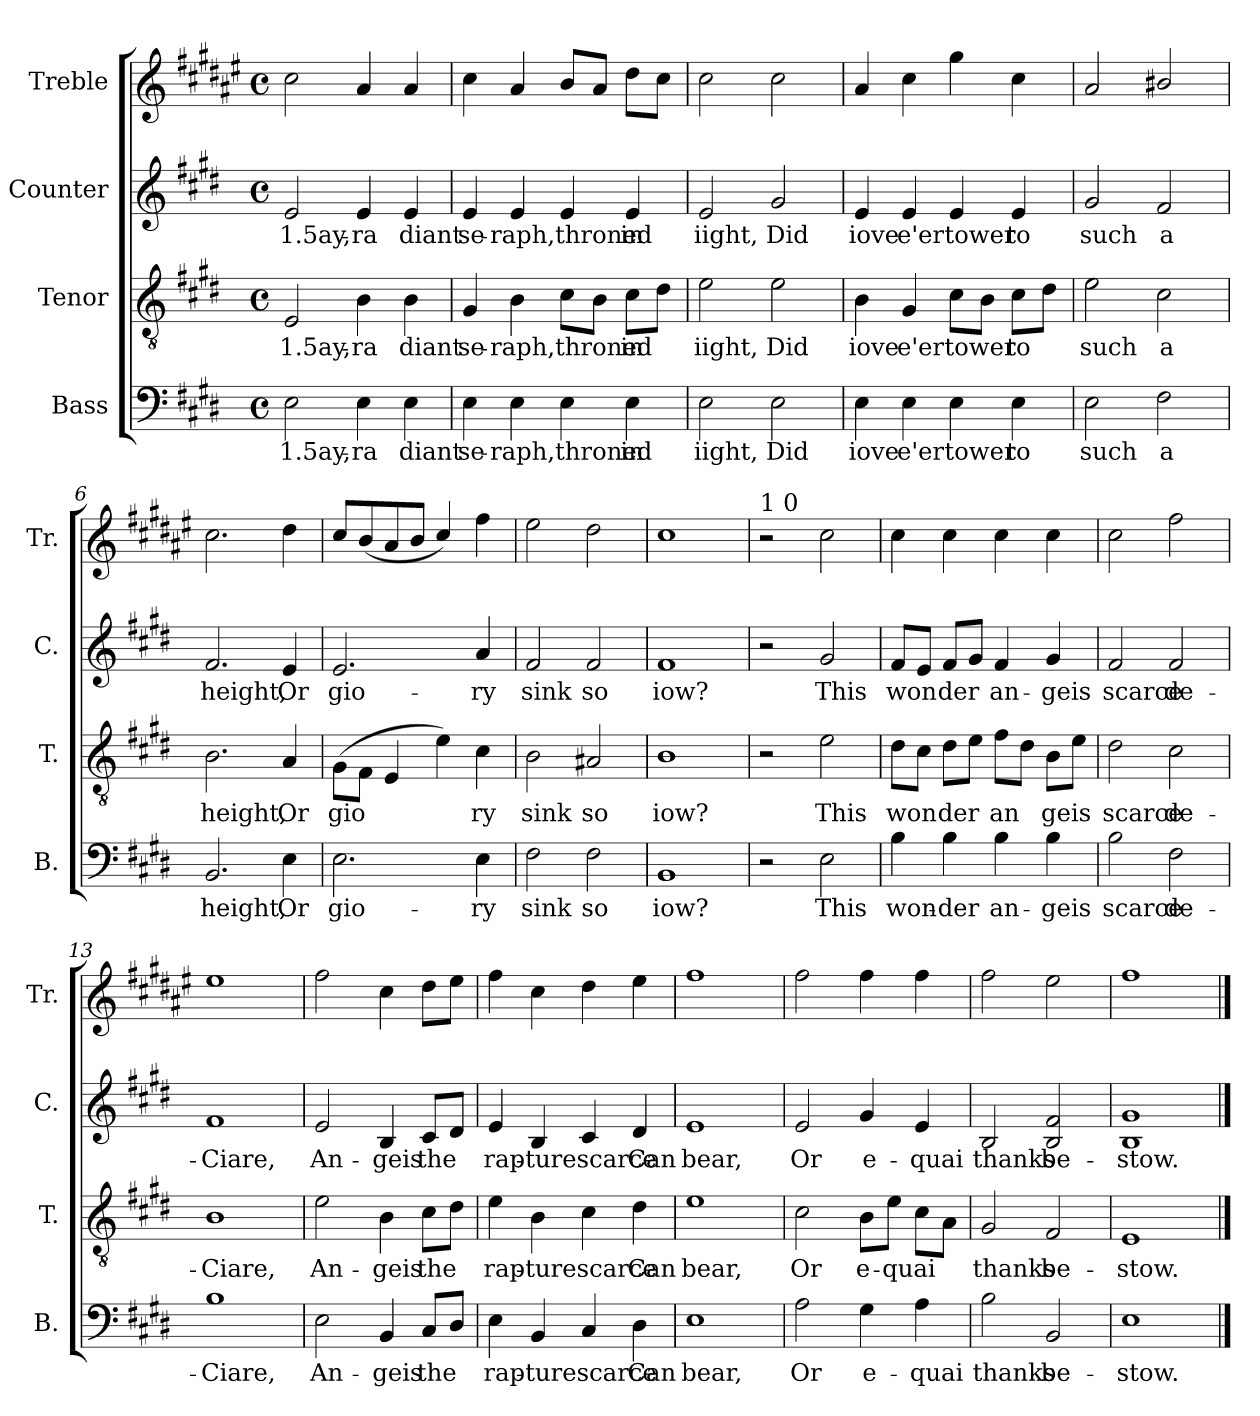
**kern	**text	**kern	**text	**kern	**text	**kern
*part4	*part4	*part3	*part3	*part2	*part2	*part1
*staff4	*staff4	*staff3	*staff3	*staff2	*staff2	*staff1
*I"Bass	*	*I"Tenor	*	*I"Counter	*	*I"Treble
*I'B.	*	*I'T.	*	*I'C.	*	*I'Tr.
!!LO:PB:g=z
*stria5	*	*stria5	*	*stria5	*	*stria5
*clefF4	*	*clefGv2	*	*clefG2	*	*clefG2
*	*	*	*	*	*	*ITrd1c2
*k[f#c#g#d#]	*	*k[f#c#g#d#]	*	*k[f#c#g#d#]	*	*k[f#c#g#d#]
*E:	*	*E:	*	*E:	*	*E:
*M4/4	*	*M4/4	*	*M4/4	*	*M4/4
*met(c)	*	*met(c)	*	*met(c)	*	*met(c)
=1	=1	=1	=1	=1	=1	=1
!	!LO:LY:a:cj	!	!LO:LY:b:cj	!	!LO:LY:b:cj	!
2E\	1.5ay,-	2E/	1.5ay,-	2e/	1.5ay,-	2b\
!	!LO:LY:a:cj	!	!LO:LY:b:cj	!	!LO:LY:b:cj	!
4E\	-ra	4B\	-ra	4e/	-ra	4g#/
!	!LO:LY:a:cj	!	!LO:LY:b:cj	!	!LO:LY:b:cj	!
4E\	diant	4B\	diant	4e/	diant	4g#/
=2	=2	=2	=2	=2	=2	=2
!	!LO:LY:a:cj	!	!LO:LY:b:cj	!	!LO:LY:b:cj	!
4E\	se-	4G#/	se-	4e/	se-	4b\
!	!LO:LY:a:cj	!	!LO:LY:b:cj	!	!LO:LY:b:cj	!
4E\	-raph,throned	4B\	-raph,throned	4e/	-raph,throned	4g#/
!	!LO:LY:a:cj	!	!LO:LY:b:cj	!	!LO:LY:b:cj	!
4E\	.	8c#\L	.	4e/	.	8a/L
!	!	!	!LO:LY:b:cj	!	!	!
.	.	8B\J	.	.	.	8g#/J
!	!LO:LY:a:cj	!	!LO:LY:b:cj	!	!LO:LY:b:cj	!
4E\	in	8c#\L	in	4e/	in	8cc#\L
!	!	!	!LO:LY:b:cj	!	!	!
.	.	8d#\J	.	.	.	8b\J
=3	=3	=3	=3	=3	=3	=3
!	!LO:LY:a:cj	!	!LO:LY:b:cj	!	!LO:LY:b:cj	!
2E\	iight,	2e\	iight,	2e/	iight,	2b\
!	!LO:LY:a:cj	!	!LO:LY:b:cj	!	!LO:LY:b:cj	!
2E\	Did	2e\	Did	2g#/	Did	2b\
=4	=4	=4	=4	=4	=4	=4
!	!LO:LY:a:cj	!	!LO:LY:b:cj	!	!LO:LY:b:cj	!
4E\	iove	4B\	iove	4e/	iove	4g#/
!	!LO:LY:a:cj	!	!LO:LY:b:cj	!	!LO:LY:b:cj	!
4E\	e'er	4G#/	e'er	4e/	e'er	4b\
!	!LO:LY:a:cj	!	!LO:LY:b:cj	!	!LO:LY:b:cj	!
4E\	tower	8c#\L	tower	4e/	tower	4ff#\
!	!	!	!LO:LY:b:cj	!	!	!
.	.	8B\J	.	.	.	.
!	!LO:LY:a:cj	!	!LO:LY:b:cj	!	!LO:LY:b:cj	!
4E\	to	8c#\L	to	4e/	to	4b\
!	!	!	!LO:LY:b:cj	!	!	!
.	.	8d#\J	.	.	.	.
=5	=5	=5	=5	=5	=5	=5
!	!LO:LY:a:cj	!	!LO:LY:b:cj	!	!LO:LY:b:cj	!
2E\	such	2e\	such	2g#/	such	2g#>/
!	!LO:LY:a:cj	!	!LO:LY:b:cj	!	!LO:LY:b:cj	!
2F#\	a	2c#\	a	2f#/	a	2a#X/
=6	=6	=6	=6	=6	=6	=6
!	!LO:LY:a:cj	!	!LO:LY:b:cj	!	!LO:LY:b:cj	!
2.BB/	height,	2.B\	height,	2.f#/	height,	2.b\
!	!LO:LY:a:cj	!	!LO:LY:b:cj	!	!LO:LY:b:cj	!
4E\	Or	4A/	Or	4e/	Or	4cc#\
=7	=7	=7	=7	=7	=7	=7
!	!LO:LY:a:cj	!	!LO:LY:b:cj	!	!LO:LY:b:cj	!
2.E\	gio-	(>8G#\L	gio-	2.e/	gio-	8b/L
!	!	!	!LO:LY:b:cj	!	!	!
.	.	8F#\J	--	.	.	(<8a/
!	!	!	!LO:LY:b:cj	!	!	!
.	.	4E/	--	.	.	8g#/
.	.	.	.	.	.	8a/J
!	!	!	!LO:LY:b:cj	!	!	!
.	.	4e\)	--	.	.	4b/)
!	!LO:LY:a:cj	!	!LO:LY:b:cj	!	!LO:LY:b:cj	!
4E\	-ry	4c#\	-ry	4a/	-ry	4ee\
=8	=8	=8	=8	=8	=8	=8
!	!LO:LY:a:cj	!	!LO:LY:b:cj	!	!LO:LY:b:cj	!
2F#\	sink	2B\	sink	2f#/	sink	2dd#\
!	!LO:LY:a:cj	!	!LO:LY:b:cj	!	!LO:LY:b:cj	!
2F#\	so	2A#X/	so	2f#/	so	2cc#\
=9	=9	=9	=9	=9	=9	=9
!	!LO:LY:a:cj	!	!LO:LY:b:cj	!	!LO:LY:b:cj	!
1BB	iow?	1B	iow?	1f#	iow?	1b
!!LO:LB:g=z
=10	=10	=10	=10	=10	=10	=10
!	!	!	!	!	!	!LO:TX:a:t=1 0
2r	.	2r	.	2r	.	2r
!	!LO:LY:a:cj	!	!LO:LY:b:cj	!	!LO:LY:b:cj	!
2E\	This	2e\	This	2g#/	This	2b\
=11	=11	=11	=11	=11	=11	=11
!	!LO:LY:a:cj	!	!LO:LY:b:cj	!	!LO:LY:b:cj	!
4B\	won-	8d#\L	won-	8f#/L	won-	4b\
!	!	!	!LO:LY:b:cj	!	!LO:LY:b:cj	!
.	.	8c#\J	--	8e/J	--	.
!	!LO:LY:a:cj	!	!LO:LY:b:cj	!	!LO:LY:b:cj	!
4B\	-der	8d#\L	-der	8f#/L	-der	4b\
!	!	!	!LO:LY:b:cj	!	!LO:LY:b:cj	!
.	.	8e\J	.	8g#/J	.	.
!	!LO:LY:a:cj	!	!LO:LY:b:cj	!	!LO:LY:b:cj	!
4B\	an-	8f#\L	an-	4f#/	an-	4b\
!	!	!	!LO:LY:b:cj	!	!	!
.	.	8d#\J	--	.	.	.
!	!LO:LY:a:cj	!	!LO:LY:b:cj	!	!LO:LY:b:cj	!
4B\	-geis	8B\L	-geis	4g#/	-geis	4b\
!	!	!	!LO:LY:b:cj	!	!	!
.	.	8e\J	.	.	.	.
=12	=12	=12	=12	=12	=12	=12
!	!LO:LY:a:cj	!	!LO:LY:b:cj	!	!LO:LY:b:cj	!
2B\	scarce	2d#\	scarce	2f#/	scarce	2b\
!	!LO:LY:a:cj	!	!LO:LY:b:cj	!	!LO:LY:b:cj	!
2F#\	de-	2c#\	de-	2f#/	de-	2ee\
=13	=13	=13	=13	=13	=13	=13
!	!LO:LY:a:cj	!	!LO:LY:b:cj	!	!LO:LY:b:cj	!
1B	-Ciare,	1B	-Ciare,	1f#	-Ciare,	1dd#
=14	=14	=14	=14	=14	=14	=14
!	!LO:LY:a:cj	!	!LO:LY:b:cj	!	!LO:LY:b:cj	!
2E\	An-	2e\	An-	2e/	An-	2ee\
!	!LO:LY:a:cj	!	!LO:LY:b:cj	!	!LO:LY:b:cj	!
4BB/	-geis	4B\	-geis	4B/	-geis	4b\
!	!LO:LY:a:cj	!	!LO:LY:b:cj	!	!LO:LY:b:cj	!
8C#/L	the	8c#\L	the	8c#/L	the	8cc#\L
!	!LO:LY:a:cj	!	!LO:LY:b:cj	!	!LO:LY:b:cj	!
8D#/J	.	8d#\J	.	8d#/J	.	8dd#\J
=15	=15	=15	=15	=15	=15	=15
!	!LO:LY:a:cj	!	!LO:LY:b:cj	!	!LO:LY:b:cj	!
4E\	rap-	4e\	rap-	4e/	rap-	4ee>\
!	!LO:LY:a:cj	!	!LO:LY:b:cj	!	!LO:LY:b:cj	!
4BB/	-turescarce	4B\	-turescarce	4B/	-turescarce	4b\
!	!LO:LY:a:cj	!	!LO:LY:b:cj	!	!LO:LY:b:cj	!
4C#/	.	4c#\	.	4c#/	.	4cc#\
!	!LO:LY:a:cj	!	!LO:LY:b:cj	!	!LO:LY:b:cj	!
4D#\	Can	4d#\	Can	4d#/	Can	4dd#\
=16	=16	=16	=16	=16	=16	=16
!	!LO:LY:a:cj	!	!LO:LY:b:cj	!	!LO:LY:b:cj	!
1E	bear,	1e	bear,	1e	bear,	1ee
=17	=17	=17	=17	=17	=17	=17
!	!LO:LY:a:cj	!	!LO:LY:b:cj	!	!LO:LY:b:cj	!
2A\	Or	2c#\	Or	2e/	Or	2ee\
!	!LO:LY:a:cj	!	!LO:LY:b:cj	!	!LO:LY:b:cj	!
4G#\	e-	8B\L	e-	4g#/	e-	4ee\
!	!	!	!LO:LY:b:cj	!	!	!
.	.	8e\J	-quai	.	.	.
!	!LO:LY:a:cj	!	!LO:LY:b:cj	!	!LO:LY:b:cj	!
4A\	-quai	8c#\L	.	4e/	-quai	4ee\
!	!	!	!LO:LY:b:cj	!	!	!
.	.	8A\J	.	.	.	.
=18	=18	=18	=18	=18	=18	=18
!	!LO:LY:a:cj	!	!LO:LY:b:cj	!	!LO:LY:b:cj	!
2B\	thanks	2G#/	thanks	2B/	thanks	2ee\
!	!LO:LY:a:cj	!	!LO:LY:b:cj	!	!LO:LY:b:cj	!
2BB/	be-	2F#/	be-	2f#/ 2B/	be-	2dd#\
=19	=19	=19	=19	=19	=19	=19
!	!LO:LY:a:cj	!	!LO:LY:b:cj	!	!LO:LY:b:cj	!
1E	-stow.	1E	-stow.	1g# 1B	-stow.	1ee
==	==	==	==	==	==	==
*-	*-	*-	*-	*-	*-	*-
